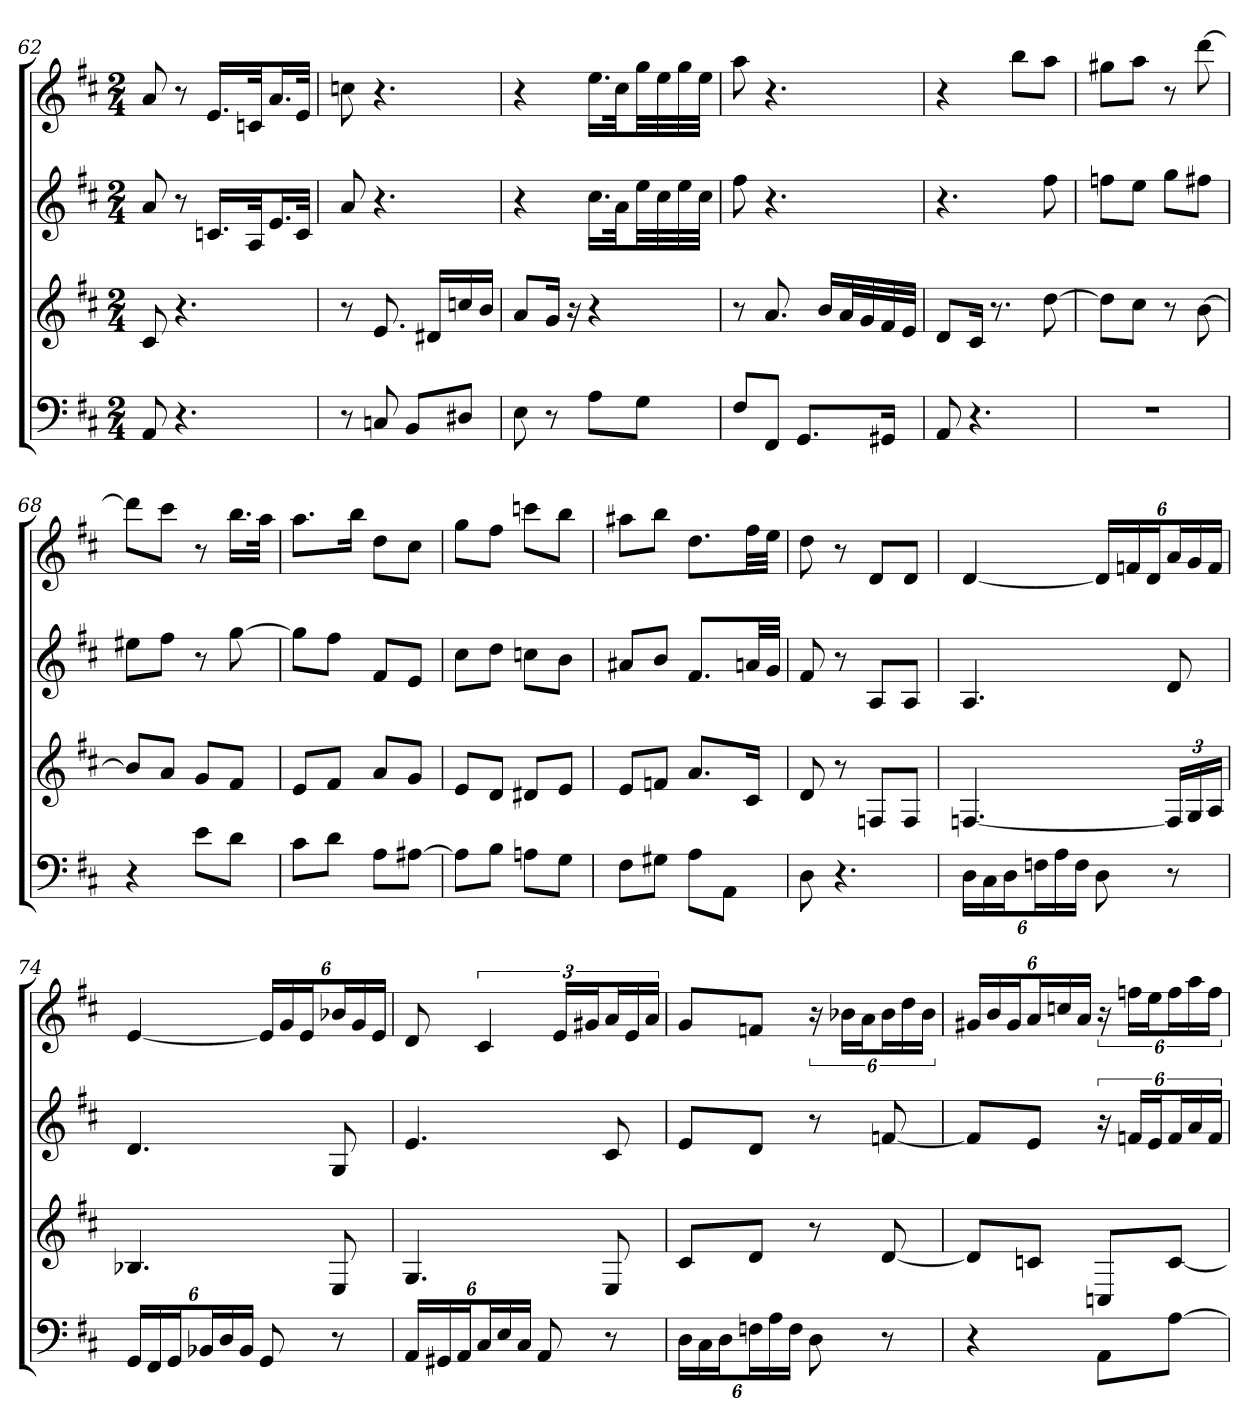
**kern	**kern	**kern	**kern
*part4	*part3	*part2	*part1
*staff4	*staff3	*staff2	*staff1
*k[f#c#]	*k[f#c#]	*k[f#c#]	*k[f#c#]
*D:	*D:	*D:	*D:
*M2/4	*M2/4	*M2/4	*M2/4
=62	=62	=62	=62
8AA	8c#	8a	8a
4.r	4.r	8r	8r
.	.	16.cnLL	16.eLL
.	.	32AJk	32cnJk
.	.	16.eL	16.aL
.	.	32cJJk	32eJJk
=63	=63	=63	=63
8r	8r	8a	8ccn
8Cn	8.e	4.r	4.r
8BBL	.	.	.
.	16d#XLL	.	.
8D#XJ	16ccn	.	.
.	16bJJ	.	.
=64	=64	=64	=64
8E	8aL	4r	4r
8r	16gJk	.	.
.	16r	.	.
8AL	4r	16.cc#LL	16.eeLL
.	.	32aJk	32cc#Jk
8GJ	.	32eeLL	32ggLL
.	.	32cc#	32ee
.	.	32ee	32gg
.	.	32cc#JJJ	32eeJJJ
=65	=65	=65	=65
8F#L	8r	8ff#	8aa
8FF#J	8.a	4.r	4.r
8.GGL	.	.	.
.	16bLL	.	.
.	32aL	.	.
.	32g	.	.
16GG#XJk	32f#	.	.
.	32eJJJ	.	.
=66	=66	=66	=66
8AA	8dL	4.r	4r
4.r	16c#Jk	.	.
.	8.r	.	.
.	.	.	8bbL
.	[8dd	8ff#	8aaJ
=67	=67	=67	=67
2r	8ddL]	8ffnL	8gg#XL
.	8cc#J	8eeJ	8aaJ
.	8r	8ggL	8r
.	[8b	8ff#XJ	[8ddd
=68	=68	=68	=68
4r	8bL]	8ee#XL	8dddL]
.	8aJ	8ff#J	8ccc#J
8eL	8gL	8r	8r
8dJ	8f#J	[8gg	16.bbLL
.	.	.	32aaJJk
=69	=69	=69	=69
8c#L	8eL	8ggL]	8.aaL
8dJ	8f#J	8ff#J	.
.	.	.	16bbJk
8AL	8aL	8f#L	8ddL
[8A#XJ	8gJ	8eJ	8cc#J
=70	=70	=70	=70
8A#L]	8eL	8cc#L	8ggL
8BJ	8dJ	8ddJ	8ff#J
8AnL	8d#XL	8ccnL	8cccnL
8GJ	8eJ	8bJ	8bbJ
=71	=71	=71	=71
8F#L	8eL	8a#XL	8aa#XL
8G#XJ	8fnJ	8bJ	8bbJ
8AL	8.aL	8.f#L	8.ddL
8AAJ	.	.	.
.	16c#Jk	32anLL	32ff#LL
.	.	32gJJJ	32eeJJJ
=72	=72	=72	=72
8D	8d	8f#	8dd
4.r	8r	8r	8r
.	8FnL	8AL	8dL
.	8FJ	8AJ	8dJ
=73	=73	=73	=73
24DLL	[4.Fn	4.A	[4d
24C#	.	.	.
24DJ	.	.	.
24FnL	.	.	.
24A	.	.	.
24FJJ	.	.	.
8D	.	.	24dLL]
.	.	.	24fn
.	.	.	24dJ
8r	24FLL]	8d	24aL
.	24G	.	24g
.	24AJJ	.	24fJJ
=74	=74	=74	=74
24GGLL	4.B-X	4.d	[4e
24FF#	.	.	.
24GGJ	.	.	.
24BB-XL	.	.	.
24D	.	.	.
24BB-JJ	.	.	.
8GG	.	.	24eLL]
.	.	.	24g
.	.	.	24eJ
8r	8E	8G	24b-XL
.	.	.	24g
.	.	.	24eJJ
=75	=75	=75	=75
24AALL	4.G	4.e	8d
24GG#X	.	.	.
24AAJ	.	.	.
24C#L	.	.	6c#
24E	.	.	.
24C#JJ	.	.	.
8AA	.	.	.
.	.	.	24eLL
.	.	.	24g#XJ
8r	8E	8c#	24aL
.	.	.	24e
.	.	.	24aJJ
=76	=76	=76	=76
24DLL	8c#L	8eL	8gL
24C#	.	.	.
24DJ	.	.	.
24FnL	8dJ	8dJ	8fnJ
24A	.	.	.
24FJJ	.	.	.
8D	8r	8r	24r
.	.	.	24b-XLL
.	.	.	24aJ
8r	[8d	[8fn	24b-L
.	.	.	24dd
.	.	.	24b-JJ
=77	=77	=77	=77
4r	8dL]	8fL]	24g#XLL
.	.	.	24b
.	.	.	24g#J
.	8cnJ	8eJ	24aL
.	.	.	24ccn
.	.	.	24aJJ
8AAL	8CnL	24r	24r
.	.	24fnLL	24ffnLL
.	.	24eJ	24eeJ
[8AJ	[8cJ	24fL	24ffL
.	.	24a	24aa
.	.	24fJJ	24ffJJ
=	=	=	=
*-	*-	*-	*-
